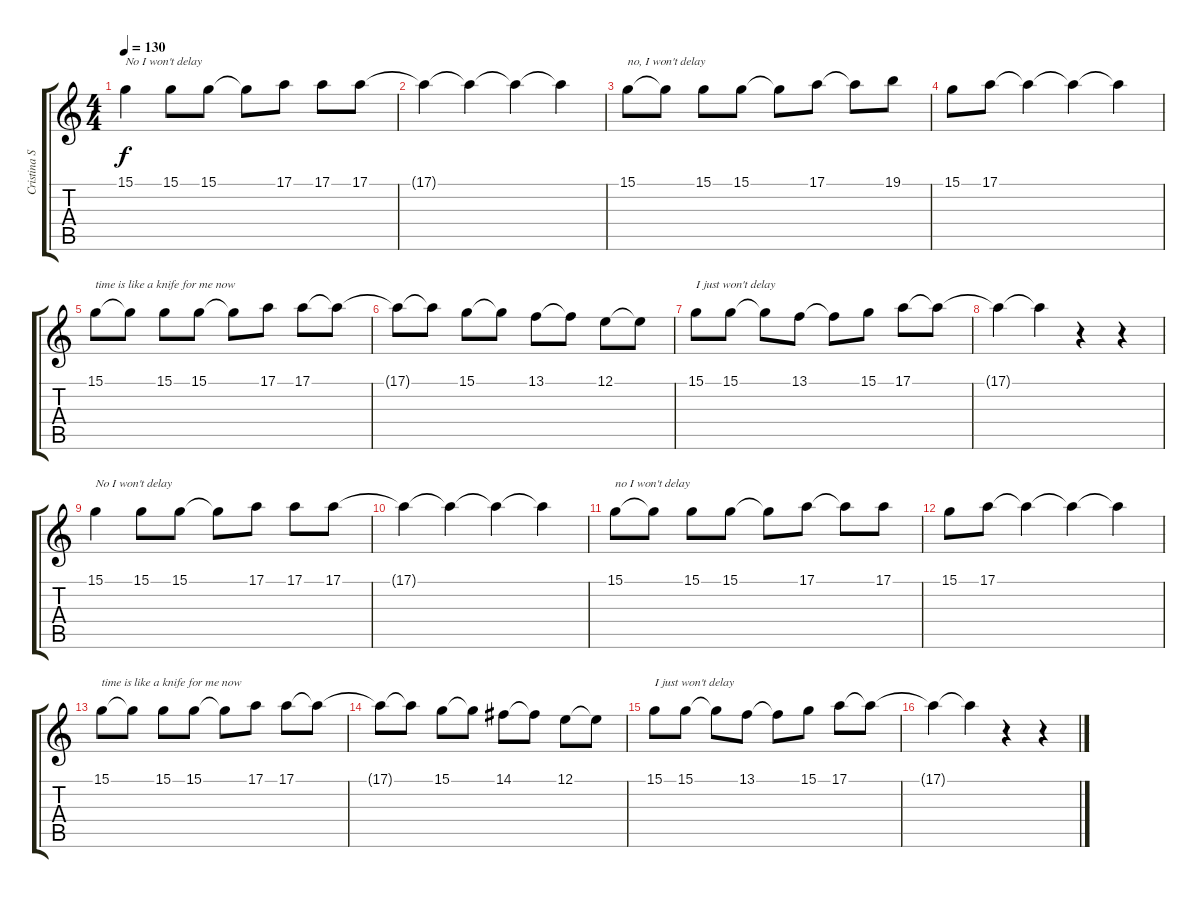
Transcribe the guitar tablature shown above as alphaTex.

\track ("Cristina Scabbia" "Cristina S") {instrument trumpet}
\staff {score tabs}
\tuning (E4 B3 G3 D3 A2 E2) {hide}
\ts (4 4)
\tempo 130
\clef g2
\ks c
15.1.4{txt "No I won't delay" dy f} 15.1.8 15.1.8 15.1{t}.8 17.1.8 17.1.8 17.1.8 |
17.1{t}.4 17.1{t}.4 17.1{t}.4 17.1{t}.4 |
15.1.8{txt "no, I won't delay"} 15.1{t}.8 15.1.8 15.1.8 15.1{t}.8 17.1.8 17.1{t}.8 19.1.8 |
15.1.8 17.1.8 17.1{t}.4 17.1{t}.4 17.1{t}.4 |
15.1.8{txt "time is like a knife for me now"} 15.1{t}.8 15.1.8 15.1.8 15.1{t}.8 17.1.8 17.1.8 17.1{t}.8 |
17.1{t}.8 17.1{t}.8 15.1.8 15.1{t}.8 13.1.8 13.1{t}.8 12.1.8 12.1{t}.8 |
15.1.8{txt "I just won't delay"} 15.1.8 15.1{t}.8 13.1.8 13.1{t}.8 15.1.8 17.1.8 17.1{t}.8 |
17.1{t}.4 17.1{t}.4 r.4 r.4 |
15.1.4{txt "No I won't delay"} 15.1.8 15.1.8 15.1{t}.8 17.1.8 17.1.8 17.1.8 |
17.1{t}.4 17.1{t}.4 17.1{t}.4 17.1{t}.4 |
15.1.8{txt "no I won't delay"} 15.1{t}.8 15.1.8 15.1.8 15.1{t}.8 17.1.8 17.1{t}.8 17.1.8 |
15.1.8 17.1.8 17.1{t}.4 17.1{t}.4 17.1{t}.4 |
15.1.8{txt "time is like a knife for me now"} 15.1{t}.8 15.1.8 15.1.8 15.1{t}.8 17.1.8 17.1.8 17.1{t}.8 |
17.1{t}.8 17.1{t}.8 15.1.8 15.1{t}.8 14.1.8 14.1{t}.8 12.1.8 12.1{t}.8 |
15.1.8{txt "I just won't delay"} 15.1.8 15.1{t}.8 13.1.8 13.1{t}.8 15.1.8 17.1.8 17.1{t}.8 |
17.1{t}.4 17.1{t}.4 r.4 r.4
